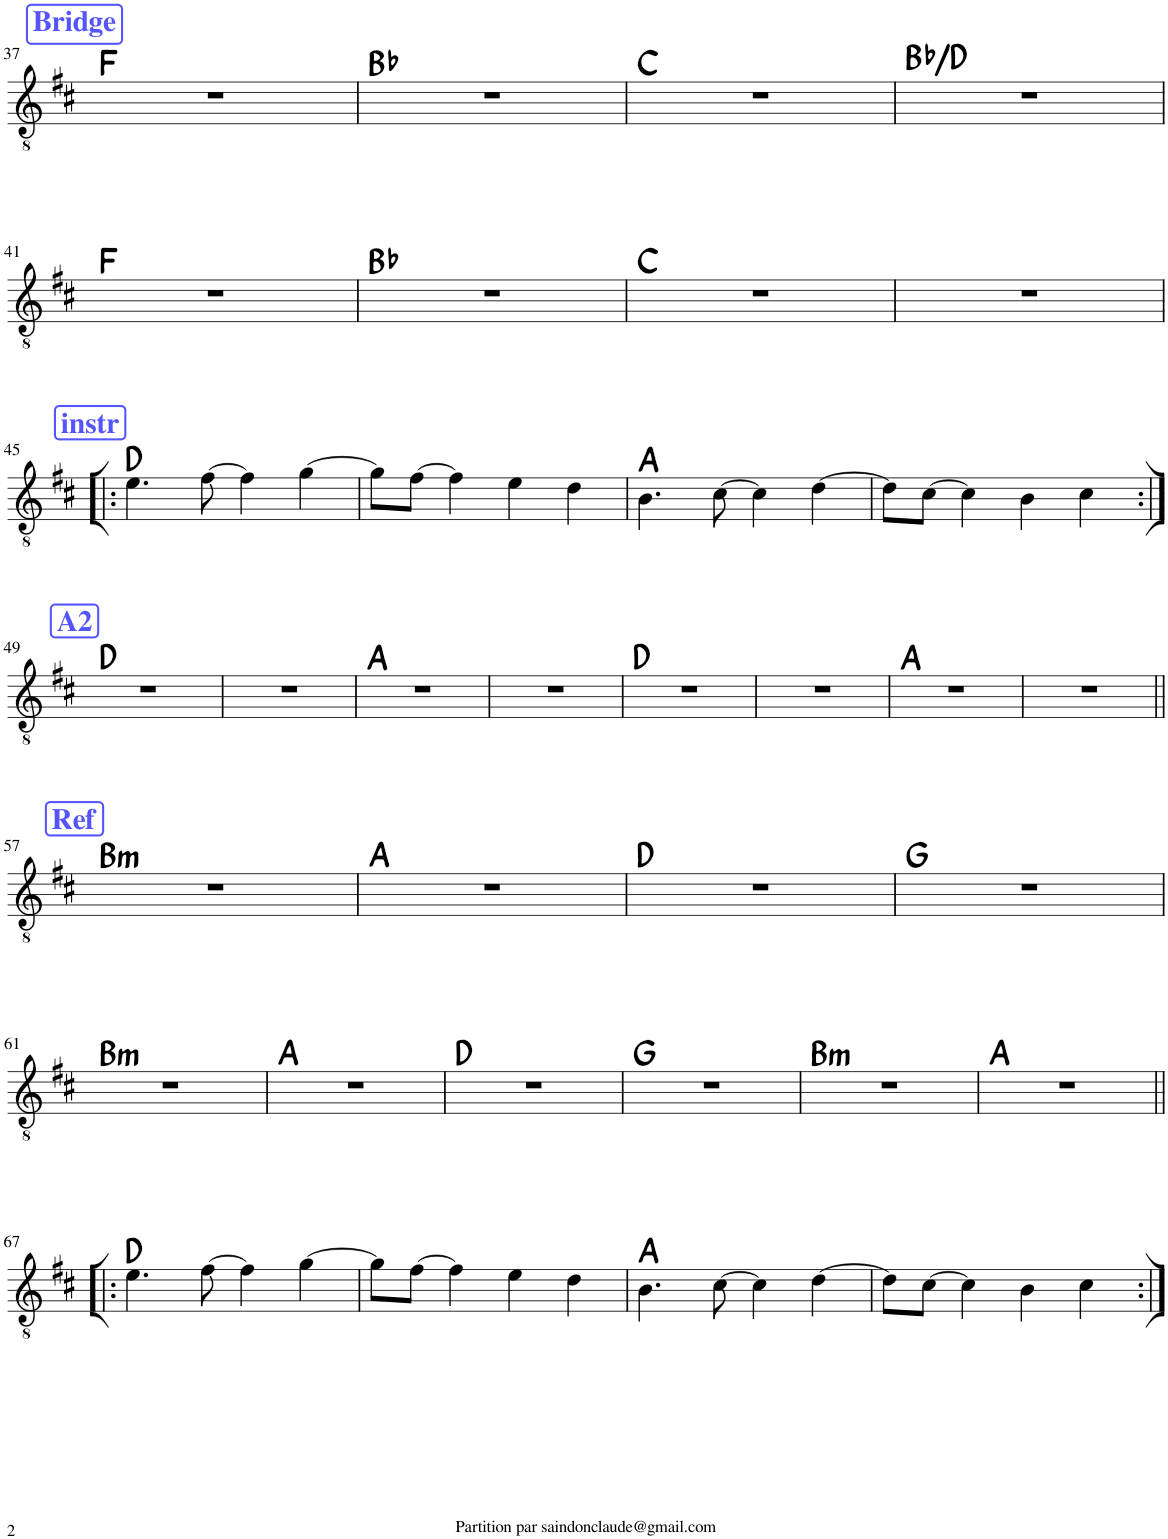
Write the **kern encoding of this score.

**kern	**harte
*part1	*part1
*staff1	*
*I"Classical Guitar	*
*I'Guit.	*
!!LO:PB:g=z
*clefGv2	*
*k[f#c#]	*
*M4/4	*
!!LO:REH:place=s1:a:B:cj:color=#5555FF:fs=14:t=Bridge
=37	=37
1r	F:maj
=38	=38
1r	Bb:maj
=39	=39
1r	C:maj
=40	=40
1r	Bb:maj/3
!!LO:LB:g=z
=41	=41
1r	F:maj
=42	=42
1r	Bb:maj
=43	=43
1r	C:maj
=44	=44
1r	.
!!LO:LB:g=z
!!LO:REH:place=s1:a:B:cj:color=#5555FF:fs=14:t=instr
=45!|:	=45!|:
4.e\	D:maj
[8f#\	.
4f#\]	.
[4g\	.
=46	=46
8g\L]	.
[8f#\J	.
4f#\]	.
4e\	.
4d\	.
=47	=47
4.B\	A:maj
[8c#\	.
4c#\]	.
[4d\	.
=48	=48
8d\L]	.
[8c#\J	.
4c#\]	.
4B\	.
4c#\	.
!!LO:LB:g=z
!!LO:REH:place=s1:a:B:cj:color=#5555FF:fs=14:t=A2
=49:|!	=49:|!
1r	D:maj
=50	=50
1r	.
=51	=51
1r	A:maj
=52	=52
1r	.
=53	=53
1r	D:maj
=54	=54
1r	.
=55	=55
1r	A:maj
=56	=56
1r	.
!!LO:LB:g=z
!!LO:REH:place=s1:a:B:cj:color=#5555FF:fs=14:t=Ref
=57||	=57||
!	!LO:H:kt=m
1r	B:min
=58	=58
1r	A:maj
=59	=59
1r	D:maj
=60	=60
1r	G:maj
!!LO:LB:g=z
=61	=61
!	!LO:H:kt=m
1r	B:min
=62	=62
1r	A:maj
=63	=63
1r	D:maj
=64	=64
1r	G:maj
=65	=65
!	!LO:H:kt=m
1r	B:min
=66	=66
1r	A:maj
!!LO:LB:g=z
=67!|:	=67!|:
4.e\	D:maj
[8f#\	.
4f#\]	.
[4g\	.
=68	=68
8g\L]	.
[8f#\J	.
4f#\]	.
4e\	.
4d\	.
=69	=69
4.B\	A:maj
[8c#\	.
4c#\]	.
[4d\	.
=70	=70
8d\L]	.
[8c#\J	.
4c#\]	.
4B\	.
4c#\	.
=:|!	=:|!
*-	*-
